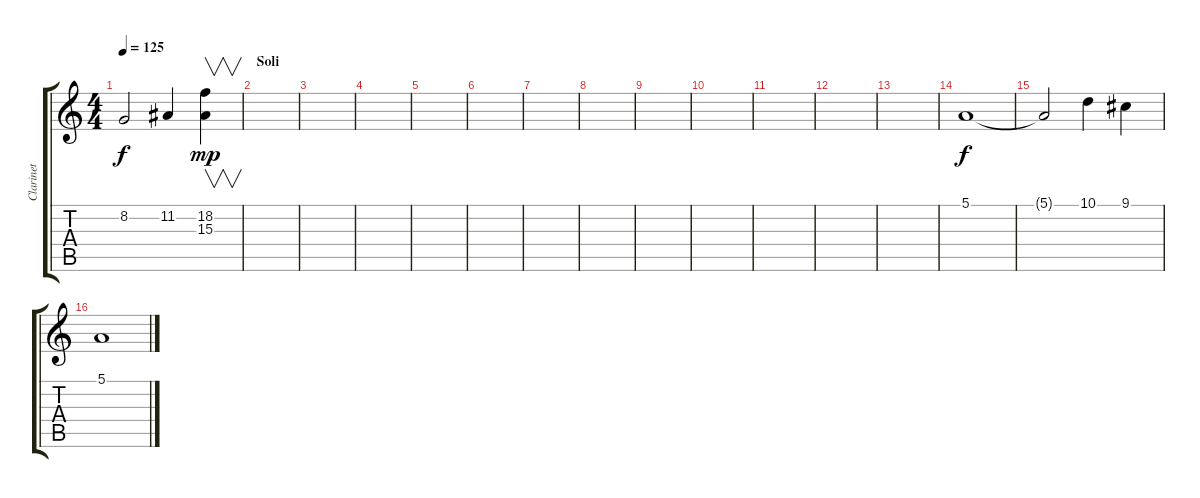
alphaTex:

\track ("Clarinet" "Clarinet") {instrument clarinet}
\staff {score tabs}
\tuning (E4 B3 G3 D3 A2 E2) {hide}
\ts (4 4)
\tempo 125
\clef g2
\ks c
8.2.2{dy f} 11.2.4 (18.2 15.3).4{v dy mp} |
\section ("" "Soli")
|
|
|
|
|
|
|
|
|
|
|
|
5.1.1{dy f volume 11 balance 8} |
5.1{t}.2{balance 12} 10.1.4 9.1.4 |
5.1.1{volume 0 balance 15}
